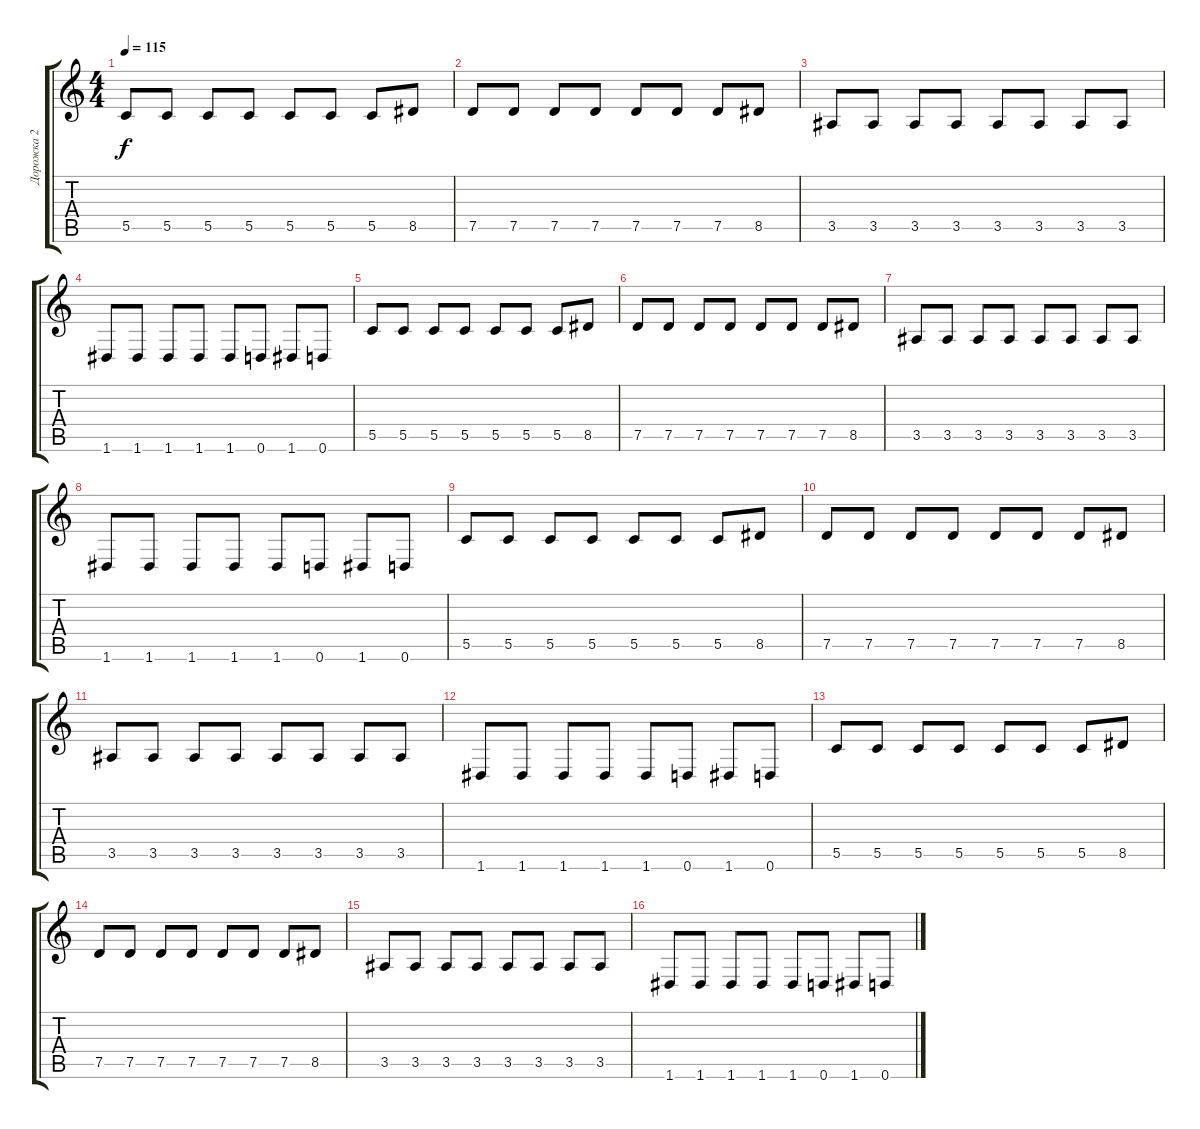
\track ("Дорожка 2" "Дорожка 2") {instrument electricbasspick}
\staff {score tabs}
\tuning (D4 A3 F3 C3 G2 D2) {hide}
\ts (4 4)
\tempo 115
\clef g2
\ks c
5.5.8{dy f} 5.5.8 5.5.8 5.5.8 5.5.8 5.5.8 5.5.8 8.5.8 |
7.5.8 7.5.8 7.5.8 7.5.8 7.5.8 7.5.8 7.5.8 8.5.8 |
3.5.8 3.5.8 3.5.8 3.5.8 3.5.8 3.5.8 3.5.8 3.5.8 |
1.6.8 1.6.8 1.6.8 1.6.8 1.6.8 0.6.8 1.6.8 0.6.8 |
5.5.8 5.5.8 5.5.8 5.5.8 5.5.8 5.5.8 5.5.8 8.5.8 |
7.5.8 7.5.8 7.5.8 7.5.8 7.5.8 7.5.8 7.5.8 8.5.8 |
3.5.8 3.5.8 3.5.8 3.5.8 3.5.8 3.5.8 3.5.8 3.5.8 |
1.6.8 1.6.8 1.6.8 1.6.8 1.6.8 0.6.8 1.6.8 0.6.8 |
5.5.8 5.5.8 5.5.8 5.5.8 5.5.8 5.5.8 5.5.8 8.5.8 |
7.5.8 7.5.8 7.5.8 7.5.8 7.5.8 7.5.8 7.5.8 8.5.8 |
3.5.8 3.5.8 3.5.8 3.5.8 3.5.8 3.5.8 3.5.8 3.5.8 |
1.6.8 1.6.8 1.6.8 1.6.8 1.6.8 0.6.8 1.6.8 0.6.8 |
5.5.8 5.5.8 5.5.8 5.5.8 5.5.8 5.5.8 5.5.8 8.5.8 |
7.5.8 7.5.8 7.5.8 7.5.8 7.5.8 7.5.8 7.5.8 8.5.8 |
3.5.8 3.5.8 3.5.8 3.5.8 3.5.8 3.5.8 3.5.8 3.5.8 |
1.6.8 1.6.8 1.6.8 1.6.8 1.6.8 0.6.8 1.6.8 0.6.8
